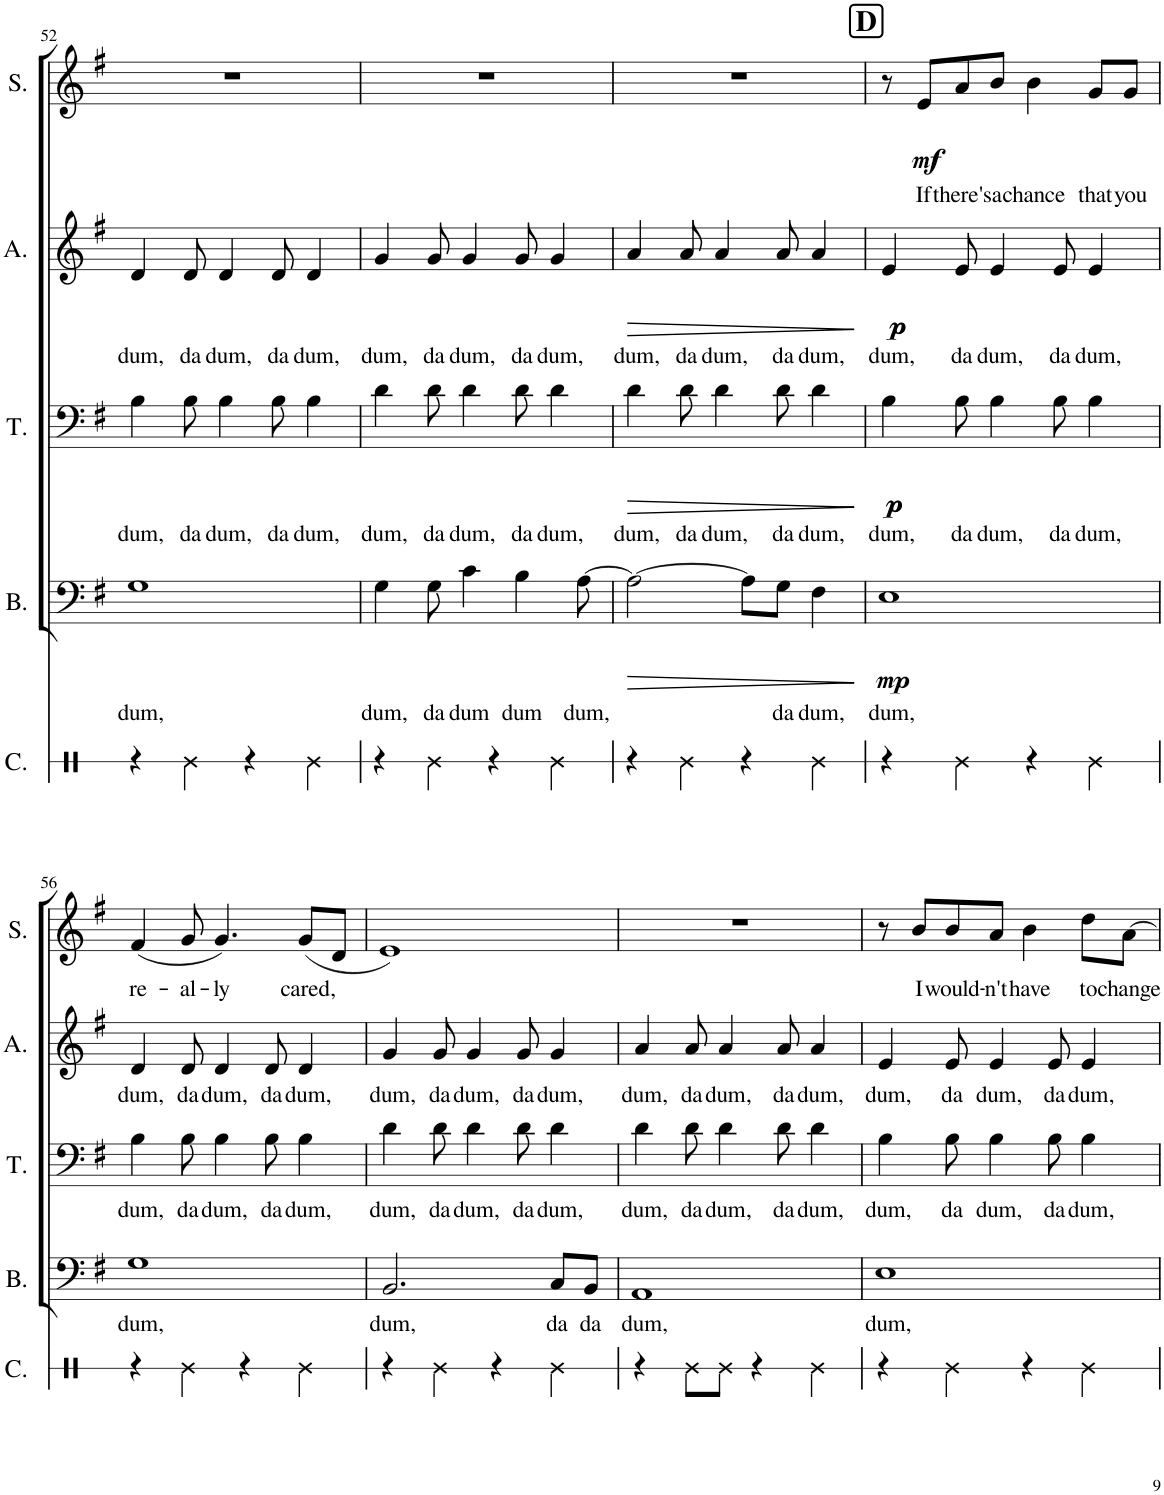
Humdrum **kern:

**kern	**kern	**text	**dynam	**kern	**text	**dynam	**kern	**text	**dynam	**kern	**text	**dynam
*part5	*part4	*part4	*part4	*part3	*part3	*part3	*part2	*part2	*part2	*part1	*part1	*part1
*staff5	*staff4	*staff4	*staff4	*staff3	*staff3	*staff3	*staff2	*staff2	*staff2	*staff1	*staff1	*staff1
*I"Claps	*I"Bass	*	*	*I"Tenor	*	*	*I"Alto	*	*	*I"Soprano	*	*
*I'C.	*I'B.	*	*	*I'T.	*	*	*I'A.	*	*	*I'S.	*	*
!!LO:PB:g=z
*clefX	*clefF4	*	*	*clefF4	*	*	*clefG2	*	*	*clefG2	*	*
*k[]	*k[f#]	*	*	*k[f#]	*	*	*k[f#]	*	*	*k[f#]	*	*
*M4/4	*M4/4	*	*	*M4/4	*	*	*M4/4	*	*	*M4/4	*	*
=52	=52	=52	=52	=52	=52	=52	=52	=52	=52	=52	=52	=52
!	!	!LO:LY:b	!	!	!LO:LY:b	!	!	!LO:LY:b	!	!	!	!
4r	1G	dum,	.	4B\	dum,	.	4d/	dum,	.	1r	.	.
!	!	!	!	!	!LO:LY:b	!	!	!LO:LY:b	!	!	!	!
4Re\	.	.	.	8B\	da	.	8d/	da	.	.	.	.
!	!	!	!	!	!LO:LY:b	!	!	!LO:LY:b	!	!	!	!
.	.	.	.	4B\	dum,	.	4d/	dum,	.	.	.	.
4r	.	.	.	.	.	.	.	.	.	.	.	.
!	!	!	!	!	!LO:LY:b	!	!	!LO:LY:b	!	!	!	!
.	.	.	.	8B\	da	.	8d/	da	.	.	.	.
!	!	!	!	!	!LO:LY:b	!	!	!LO:LY:b	!	!	!	!
4Re\	.	.	.	4B\	dum,	.	4d/	dum,	.	.	.	.
=53	=53	=53	=53	=53	=53	=53	=53	=53	=53	=53	=53	=53
!	!	!LO:LY:b	!	!	!LO:LY:b	!	!	!LO:LY:b	!	!	!	!
4r	4G\	dum,	.	4d\	dum,	.	4g/	dum,	.	1r	.	.
!	!	!LO:LY:b	!	!	!LO:LY:b	!	!	!LO:LY:b	!	!	!	!
4Re\	8G\	da	.	8d\	da	.	8g/	da	.	.	.	.
!	!	!LO:LY:b	!	!	!LO:LY:b	!	!	!LO:LY:b	!	!	!	!
.	4c\	dum	.	4d\	dum,	.	4g/	dum,	.	.	.	.
4r	.	.	.	.	.	.	.	.	.	.	.	.
!	!	!LO:LY:b	!	!	!LO:LY:b	!	!	!LO:LY:b	!	!	!	!
.	4B\	dum	.	8d\	da	.	8g/	da	.	.	.	.
!	!	!	!	!	!LO:LY:b	!	!	!LO:LY:b	!	!	!	!
4Re\	.	.	.	4d\	dum,	.	4g/	dum,	.	.	.	.
!	!	!LO:LY:b	!	!	!	!	!	!	!	!	!	!
.	[8A\	dum,	.	.	.	.	.	.	.	.	.	.
=54	=54	=54	=54	=54	=54	=54	=54	=54	=54	=54	=54	=54
!	!	!	!LO:HP:b	!	!LO:LY:b	!LO:HP:b	!	!LO:LY:b	!LO:HP:b	!	!	!
4r	2A\_	.	>	4d\	dum,	>	4a/	dum,	>	1r	.	.
!	!	!	!	!	!LO:LY:b	!	!	!LO:LY:b	!	!	!	!
4Re\	.	.	.	8d\	da	.	8a/	da	.	.	.	.
!	!	!	!	!	!LO:LY:b	!	!	!LO:LY:b	!	!	!	!
.	.	.	.	4d\	dum,	.	4a/	dum,	.	.	.	.
4r	8A\L]	.	.	.	.	.	.	.	.	.	.	.
!	!	!LO:LY:b	!	!	!LO:LY:b	!	!	!LO:LY:b	!	!	!	!
.	8G\J	da	.	8d\	da	.	8a/	da	.	.	.	.
!	!	!LO:LY:b	!	!	!LO:LY:b	!	!	!LO:LY:b	!	!	!	!
4Re\	4F#\	dum,	.	4d\	dum,	.	4a/	dum,	.	.	.	.
.	.	.	]	.	.	]	.	.	]	.	.	.
!!LO:REH:place=s1:a:B:cj:fs=14:t=D
=55	=55	=55	=55	=55	=55	=55	=55	=55	=55	=55	=55	=55
!	!	!LO:LY:b	!LO:DY:b	!	!LO:LY:b	!LO:DY:b	!	!LO:LY:b	!	!	!	!
!	!	!	!	!	!	!LO:DY:n=1:b	!	!	!LO:DY:b	!	!	!
!	!	!	!	!	!	!	!	!	!LO:DY:n=1:b	!	!	!
4r	1E	dum,	mp	4B\	dum,	p p	4e/	dum,	p p	8r	.	.
!	!	!	!	!	!	!	!	!	!	!	!LO:LY:b	!LO:DY:b
.	.	.	.	.	.	.	.	.	.	8e/L	If	mf
!	!	!	!	!	!LO:LY:b	!	!	!LO:LY:b	!	!	!LO:LY:b	!
4Re\	.	.	.	8B\	da	.	8e/	da	.	8a/	there's	.
!	!	!	!	!	!LO:LY:b	!	!	!LO:LY:b	!	!	!LO:LY:b	!
.	.	.	.	4B\	dum,	.	4e/	dum,	.	8b/J	a	.
!	!	!	!	!	!	!	!	!	!	!	!LO:LY:b	!
4r	.	.	.	.	.	.	.	.	.	4b\	chance	.
!	!	!	!	!	!LO:LY:b	!	!	!LO:LY:b	!	!	!	!
.	.	.	.	8B\	da	.	8e/	da	.	.	.	.
!	!	!	!	!	!LO:LY:b	!	!	!LO:LY:b	!	!	!LO:LY:b	!
4Re\	.	.	.	4B\	dum,	.	4e/	dum,	.	8g/L	that	.
!	!	!	!	!	!	!	!	!	!	!	!LO:LY:b	!
.	.	.	.	.	.	.	.	.	.	8g/J	you	.
!!LO:LB:g=z
=56	=56	=56	=56	=56	=56	=56	=56	=56	=56	=56	=56	=56
!	!	!LO:LY:b	!	!	!LO:LY:b	!	!	!LO:LY:b	!	!	!LO:LY:b	!
4r	1G	dum,	.	4B\	dum,	.	4d/	dum,	.	(4f#/	re-	.
!	!	!	!	!	!LO:LY:b	!	!	!LO:LY:b	!	!	!LO:LY:b	!
4Re\	.	.	.	8B\	da	.	8d/	da	.	8g/	-al-	.
!	!	!	!	!	!LO:LY:b	!	!	!LO:LY:b	!	!	!LO:LY:b	!
.	.	.	.	4B\	dum,	.	4d/	dum,	.	4.g/)	-ly	.
4r	.	.	.	.	.	.	.	.	.	.	.	.
!	!	!	!	!	!LO:LY:b	!	!	!LO:LY:b	!	!	!	!
.	.	.	.	8B\	da	.	8d/	da	.	.	.	.
!	!	!	!	!	!LO:LY:b	!	!	!LO:LY:b	!	!	!LO:LY:b	!
4Re\	.	.	.	4B\	dum,	.	4d/	dum,	.	(8g/L	cared,	.
.	.	.	.	.	.	.	.	.	.	8d/J	.	.
=57	=57	=57	=57	=57	=57	=57	=57	=57	=57	=57	=57	=57
!	!	!LO:LY:b	!	!	!LO:LY:b	!	!	!LO:LY:b	!	!	!	!
4r	2.BB/	dum,	.	4d\	dum,	.	4g/	dum,	.	1e)	.	.
!	!	!	!	!	!LO:LY:b	!	!	!LO:LY:b	!	!	!	!
4Re\	.	.	.	8d\	da	.	8g/	da	.	.	.	.
!	!	!	!	!	!LO:LY:b	!	!	!LO:LY:b	!	!	!	!
.	.	.	.	4d\	dum,	.	4g/	dum,	.	.	.	.
4r	.	.	.	.	.	.	.	.	.	.	.	.
!	!	!	!	!	!LO:LY:b	!	!	!LO:LY:b	!	!	!	!
.	.	.	.	8d\	da	.	8g/	da	.	.	.	.
!	!	!LO:LY:b	!	!	!LO:LY:b	!	!	!LO:LY:b	!	!	!	!
4Re\	8C/L	da	.	4d\	dum,	.	4g/	dum,	.	.	.	.
!	!	!LO:LY:b	!	!	!	!	!	!	!	!	!	!
.	8BB/J	da	.	.	.	.	.	.	.	.	.	.
=58	=58	=58	=58	=58	=58	=58	=58	=58	=58	=58	=58	=58
!	!	!LO:LY:b	!	!	!LO:LY:b	!	!	!LO:LY:b	!	!	!	!
4r	1AA	dum,	.	4d\	dum,	.	4a/	dum,	.	1r	.	.
!	!	!	!	!	!LO:LY:b	!	!	!LO:LY:b	!	!	!	!
8Re\L	.	.	.	8d\	da	.	8a/	da	.	.	.	.
!	!	!	!	!	!LO:LY:b	!	!	!LO:LY:b	!	!	!	!
8Re\J	.	.	.	4d\	dum,	.	4a/	dum,	.	.	.	.
4r	.	.	.	.	.	.	.	.	.	.	.	.
!	!	!	!	!	!LO:LY:b	!	!	!LO:LY:b	!	!	!	!
.	.	.	.	8d\	da	.	8a/	da	.	.	.	.
!	!	!	!	!	!LO:LY:b	!	!	!LO:LY:b	!	!	!	!
4Re\	.	.	.	4d\	dum,	.	4a/	dum,	.	.	.	.
=59	=59	=59	=59	=59	=59	=59	=59	=59	=59	=59	=59	=59
!	!	!LO:LY:b	!	!	!LO:LY:b	!	!	!LO:LY:b	!	!	!	!
4r	1E	dum,	.	4B\	dum,	.	4e/	dum,	.	8r	.	.
!	!	!	!	!	!	!	!	!	!	!	!LO:LY:b	!
.	.	.	.	.	.	.	.	.	.	8b/L	I	.
!	!	!	!	!	!LO:LY:b	!	!	!LO:LY:b	!	!	!LO:LY:b	!
4Re\	.	.	.	8B\	da	.	8e/	da	.	8b/	would-	.
!	!	!	!	!	!LO:LY:b	!	!	!LO:LY:b	!	!	!LO:LY:b	!
.	.	.	.	4B\	dum,	.	4e/	dum,	.	8a/J	-n't	.
!	!	!	!	!	!	!	!	!	!	!	!LO:LY:b	!
4r	.	.	.	.	.	.	.	.	.	4b\	have	.
!	!	!	!	!	!LO:LY:b	!	!	!LO:LY:b	!	!	!	!
.	.	.	.	8B\	da	.	8e/	da	.	.	.	.
!	!	!	!	!	!LO:LY:b	!	!	!LO:LY:b	!	!	!LO:LY:b	!
4Re\	.	.	.	4B\	dum,	.	4e/	dum,	.	8dd\L	to	.
!	!	!	!	!	!	!	!	!	!	!	!LO:LY:b	!
.	.	.	.	.	.	.	.	.	.	[8a\J	change	.
=	=	=	=	=	=	=	=	=	=	=	=	=
*-	*-	*-	*-	*-	*-	*-	*-	*-	*-	*-	*-	*-
